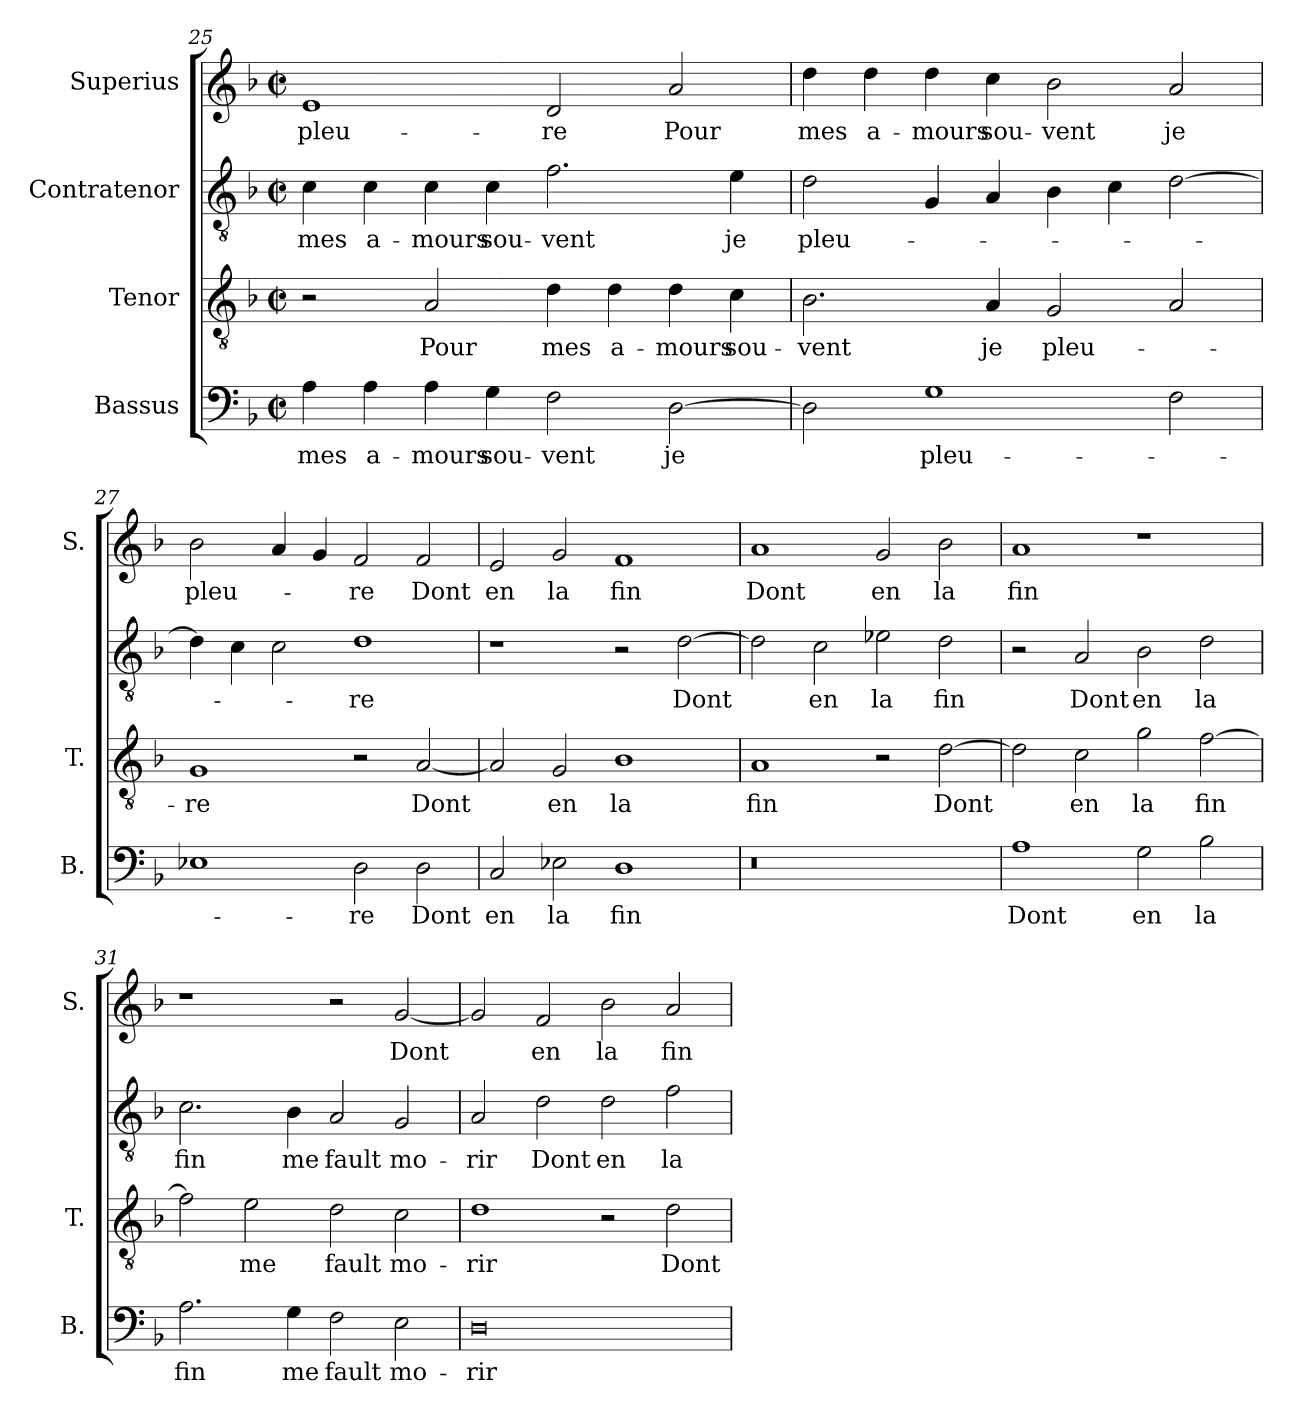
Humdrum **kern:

**kern	**text	**kern	**text	**kern	**text	**kern	**text
*part4	*part4	*part3	*part3	*part2	*part2	*part1	*part1
*staff4	*staff4	*staff3	*staff3	*staff2	*staff2	*staff1	*staff1
*I"Bassus	*	*I"Tenor	*	*I"Contratenor	*	*I"Superius	*
*I'B.	*	*I'T.	*	*	*	*I'S.	*
!!LO:LB:g=z
*clefF4	*	*clefGv2	*	*clefGv2	*	*clefG2	*
*k[b-]	*	*k[b-]	*	*k[b-]	*	*k[b-]	*
*F:	*	*F:	*	*F:	*	*F:	*
*M2/2	*	*M2/2	*	*M2/2	*	*M2/2	*
*met(c|)	*	*met(c|)	*	*met(c|)	*	*met(c|)	*
=25	=25	=25	=25	=25	=25	=25	=25
4A\	mes	2r	.	4c\	mes	1e/	pleu-
4A\	a-	.	.	4c\	a-	.	.
4A\	-mours	2A/	Pour	4c\	-mours	.	.
4G\	sou-	.	.	4c\	sou-	.	.
2F\	-vent	4d\	mes	2.f\	-vent	2d/	-re
.	.	4d\	a-	.	.	.	.
[2D\	je	4d\	-mours	.	.	2a/	Pour
.	.	4c\	sou-	4e\	je	.	.
=26	=26	=26	=26	=26	=26	=26	=26
2D\]	.	2.B-\	-vent	2d\	pleu-	4dd\	mes
.	.	.	.	.	.	4dd\	a-
1G\	pleu-	.	.	4G/	.	4dd\	-mours
.	.	4A/	je	4A/	.	4cc\	sou-
.	.	2G/	pleu-	4B-\	.	2b-\	-vent
.	.	.	.	4c\	.	.	.
2F\	.	2A/	.	[2d\	.	2a/	je
=27	=27	=27	=27	=27	=27	=27	=27
1E-X\	.	1G/	-re	4d\]	.	2b-\	pleu-
.	.	.	.	4c\	.	.	.
.	.	.	.	2c\	.	4a/	.
.	.	.	.	.	.	4g/	.
2D\	-re	2r	.	1d\	-re	2f/	-re
2D\	Dont	[2A/	Dont	.	.	2f/	Dont
=28	=28	=28	=28	=28	=28	=28	=28
2C/	en	2A/]	.	1r	.	2e/	en
2E-X\	la	2G/	en	.	.	2g/	la
1D\	fin	1B-\	la	2r	.	1f/	fin
.	.	.	.	[2d\	Dont	.	.
!!LO:PB:g=z
=29	=29	=29	=29	=29	=29	=29	=29
!LO:N:vis=0	!	!	!	!	!	!	!
1r	.	1A/	fin	2d\]	.	1a/	Dont
.	.	.	.	2c\	en	.	.
1ryy	.	2r	.	2e-X\	la	2g/	en
.	.	[2d\	Dont	2d\	fin	2b-\	la
=30	=30	=30	=30	=30	=30	=30	=30
1A\	Dont	2d\]	.	2r	.	1a/	fin
.	.	2c\	en	2A/	Dont	.	.
2G\	en	2g\	la	2B-\	en	1r	.
2B-\	la	[2f\	fin	2d\	la	.	.
=31	=31	=31	=31	=31	=31	=31	=31
2.A\	fin	2f\]	.	2.c\	fin	1r	.
.	.	2e\	me	.	.	.	.
4G\	me	.	.	4B-\	me	.	.
2F\	fault	2d\	fault	2A/	fault	2r	.
2E\	mo-	2c\	mo-	2G/	mo-	[2g/	Dont
=32	=32	=32	=32	=32	=32	=32	=32
0D\	-rir	1d\	-rir	2A/	-rir	2g/]	.
.	.	.	.	2d\	Dont	2f/	en
.	.	2r	.	2d\	en	2b-\	la
.	.	2d\	Dont	2f\	la	2a/	fin
=	=	=	=	=	=	=	=
*-	*-	*-	*-	*-	*-	*-	*-
